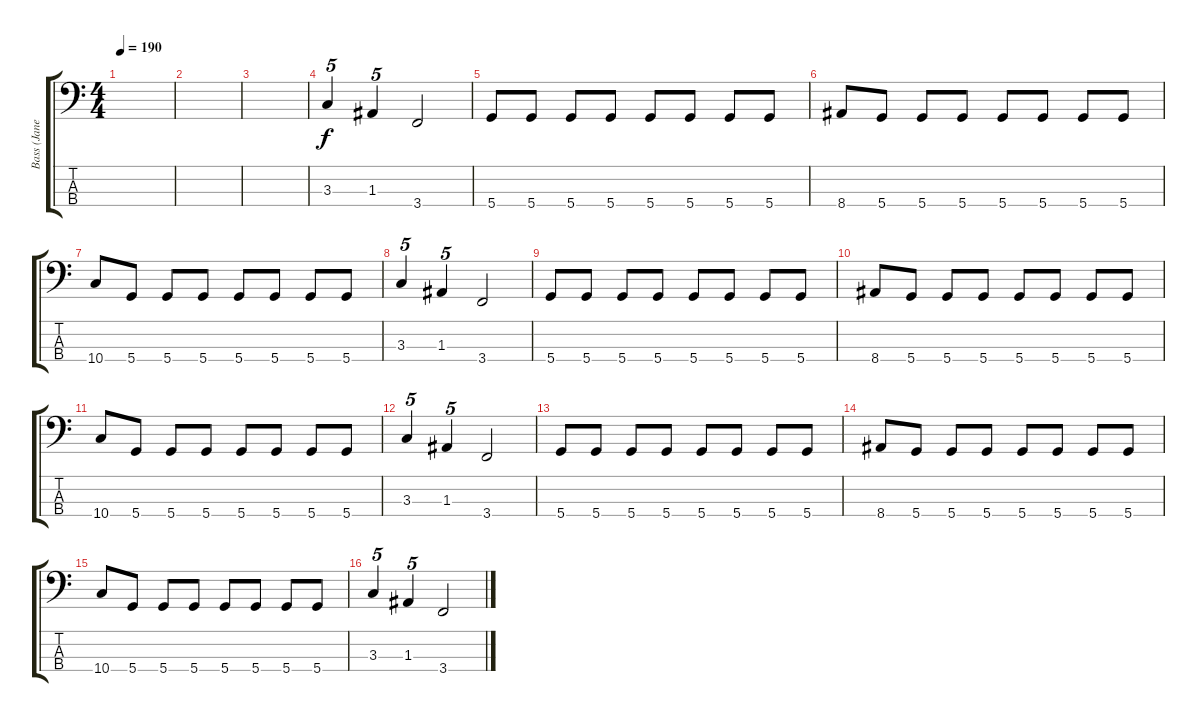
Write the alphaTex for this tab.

\track ("Bass (Janet)" "Bass (Jane") {instrument electricbassfinger}
\staff {score tabs}
\tuning (G2 D2 A1 D1) {hide}
\ts (4 4)
\tempo 190
\clef f4
\ks c
|
|
|
3.3.4{tu (5 4)} 1.3.4{tu (5 4)} 3.4.2 |
5.4.8 5.4.8 5.4.8 5.4.8 5.4.8 5.4.8 5.4.8 5.4.8 |
8.4.8 5.4.8 5.4.8 5.4.8 5.4.8 5.4.8 5.4.8 5.4.8 |
10.4.8 5.4.8 5.4.8 5.4.8 5.4.8 5.4.8 5.4.8 5.4.8 |
3.3.4{tu (5 4)} 1.3.4{tu (5 4)} 3.4.2 |
5.4.8 5.4.8 5.4.8 5.4.8 5.4.8 5.4.8 5.4.8 5.4.8 |
8.4.8 5.4.8 5.4.8 5.4.8 5.4.8 5.4.8 5.4.8 5.4.8 |
10.4.8 5.4.8 5.4.8 5.4.8 5.4.8 5.4.8 5.4.8 5.4.8 |
3.3.4{tu (5 4)} 1.3.4{tu (5 4)} 3.4.2 |
5.4.8 5.4.8 5.4.8 5.4.8 5.4.8 5.4.8 5.4.8 5.4.8 |
8.4.8 5.4.8 5.4.8 5.4.8 5.4.8 5.4.8 5.4.8 5.4.8 |
10.4.8 5.4.8 5.4.8 5.4.8 5.4.8 5.4.8 5.4.8 5.4.8 |
3.3.4{tu (5 4)} 1.3.4{tu (5 4)} 3.4.2
